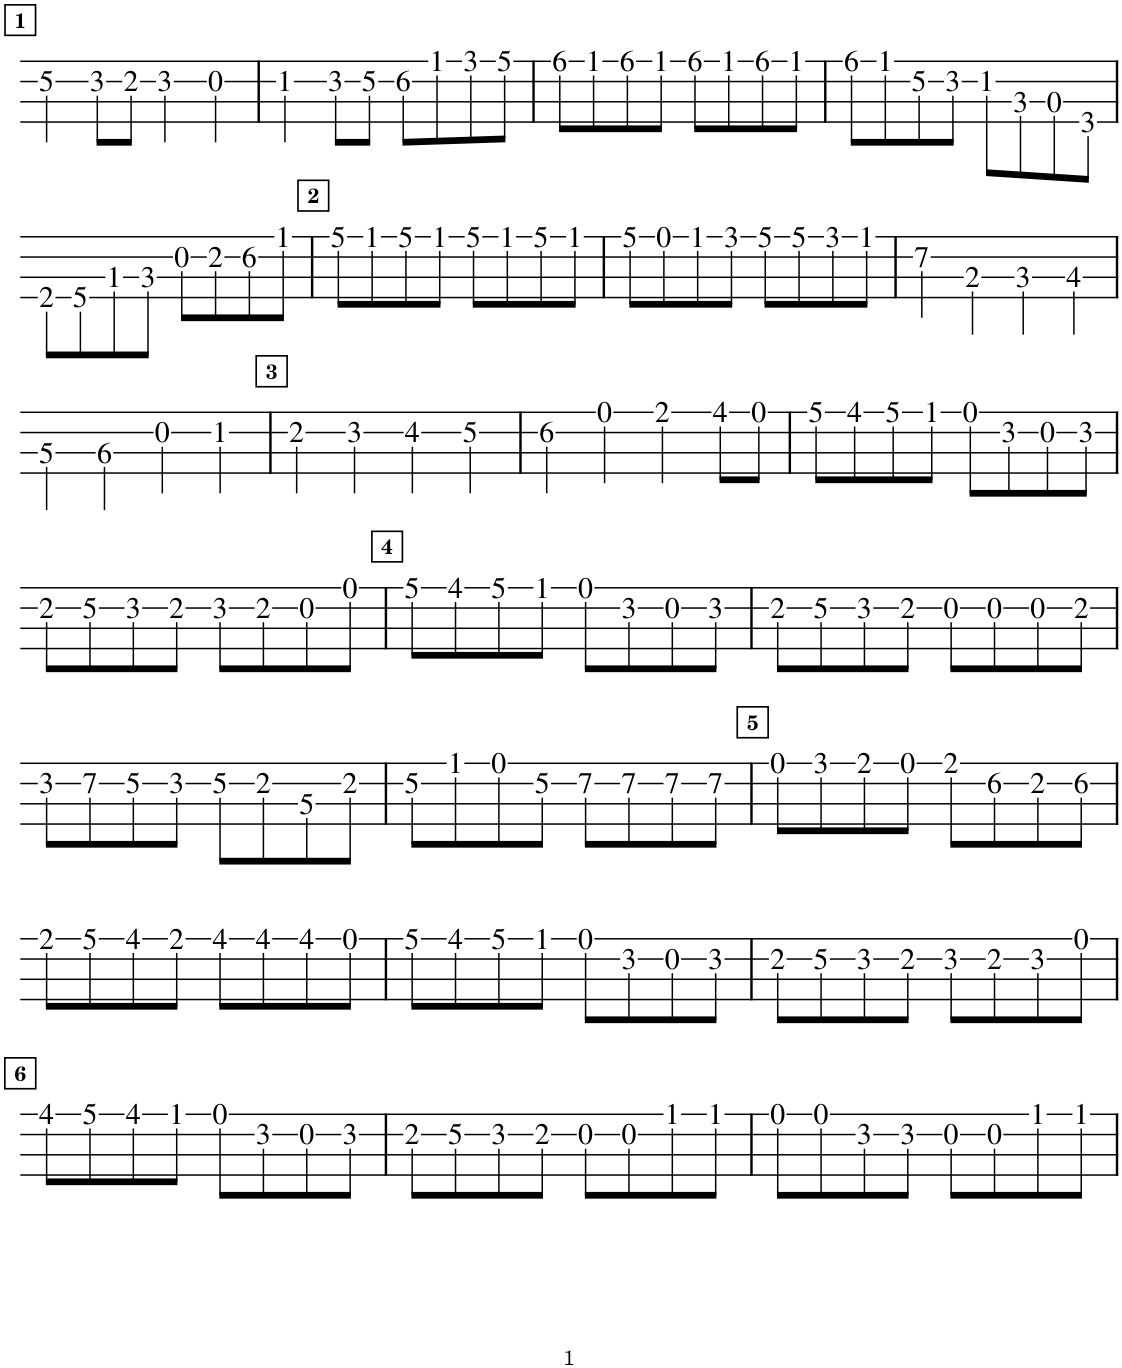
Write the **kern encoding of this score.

**kern
*part1
*staff1
*I"Mandolin
*I'Mandolin
!!LO:PB:g=z
*
*k[]
*M4/4
!!LO:REH:place=s1:a:B:cj:t=1
=30
4dd\
8cc\L
8b\J
4cc\
4a\
=31
4b-\
8cc\L
8dd\J
8ee-\L
8ff\
8gg\
8aa\J
=32
8bb-\L
8ff\
8bb-\
8ff\J
8bb-\L
8ff\
8bb-\
8ff\J
=33
8bb-\L
8ff\
8dd\
8cc\J
8b-\L
8f\
8d\
8B-\J
!!LO:LB:g=z
=34
8A\L
8c\
8e-\
8f\J
8a\L
8b\
8ee-\
8ff\J
!!LO:REH:place=s1:a:B:cj:t=2
=35
8aa\L
8ff\
8aa\
8ff\J
8aa\L
8ff\
8aa\
8ff\J
=36
8aa\L
8ee\
8ff\
8gg\J
8aa\L
8aa\
8gg\
8ff\J
=37
4ee\
4e\
4f\
4f#\
!!LO:LB:g=z
=38
4g\
4g#\
4a\
4b-\
!!LO:REH:place=s1:a:B:cj:t=3
=39
4b\
4cc\
4cc#\
4dd\
=40
4ee-\
4ee\
4ff#\
8gg#\L
8ee\J
=41
8aa\L
8gg#\
8aa\
8ff\J
8ee\L
8cc\
8a\
8cc\J
!!LO:LB:g=z
=42
8b\L
8dd\
8cc\
8b\J
8cc\L
8b\
8a\
8ee\J
!!LO:REH:place=s1:a:B:cj:t=4
=43
8aa\L
8gg#\
8aa\
8ff\J
8ee\L
8cc\
8a\
8cc\J
=44
8b\L
8dd\
8cc\
8b\J
8a\L
8a\
8a\
8b\J
!!LO:LB:g=z
=45
8cc\L
8ee\
8dd\
8cc\J
8dd\L
8b\
8g\
8b\J
=46
8dd\L
8ff\
8ee\
8dd\J
8ee\L
8ee\
8ee\
8ee\J
!!LO:REH:place=s1:a:B:cj:t=5
=47
8ee\L
8gg\
8ff#\
8ee\J
8ff#\L
8ee-\
8b\
8ee-\J
!!LO:LB:g=z
=48
8ff#\L
8aa\
8gg#\
8ff#\J
8gg#\L
8gg#\
8gg#\
8ee\J
=49
8aa\L
8gg#\
8aa\
8ff\J
8ee\L
8cc\
8a\
8cc\J
=50
8b\L
8dd\
8cc\
8b\J
8cc\L
8b\
8cc\
8ee\J
!!LO:LB:g=z
!!LO:REH:place=s1:a:B:cj:t=6
=51
8gg#\L
8aa\
8gg#\
8ff\J
8ee\L
8cc\
8a\
8cc\J
=52
8b\L
8dd\
8cc\
8b\J
8a\L
8a\
8ff\
8ff\J
=53
8ee\L
8ee\
8cc\
8cc\J
8a\L
8a\
8ff\
8ff\J
=
*-
